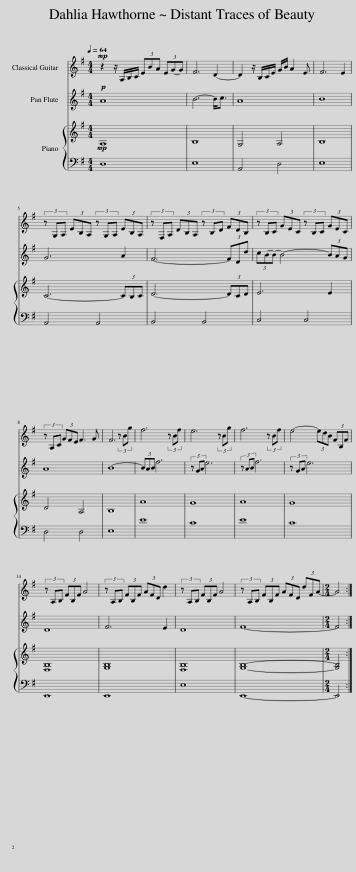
X:1
%%score 1 2 { 3 | 4 }
L:1/8
Q:1/4=64
M:4/4
I:linebreak $
K:G
V:1 treble
V:2 treble
V:3 treble
V:4 bass
V:1
!mp! z2 z/ A,/B,/C/ (3EBA (3EG-G | F6 D2- | D2 z/ B,/C/E/ G/B/ A2 E | F6 E2 |$ (3z G,A, (3EB,A, (3z G,A, (3EB,A, | %5
 (3z F,A, (3DB,A, (3z B,D (3FDB, | (3z B,C (3GEC (3z B,C (3GEC |$ (3z A,C (3GFE F3 G | F6 (3z Bg | f6 (3z Bf | %10
 e6 (3z Bg | f6 (3z Bf | e4- (3edB (3FB,F |$ (3z A,B, (3FB,F A4 | (3z A,B, (3FB,F (3AFD d2 | %15
 (3z A,B, (3FB,F A4 | (3z A,B, (3FB,F (3AFD (3dFA- |[M:2/4] A4 :| %18
V:2
!p! A8 | B6- B<c | A8 | B8 |$ G6 A2 | %5
 F6- (3FDd | (3cB-B- B4- (3BAG |$ A8 | B8- | (3BAB f6 | %10
 (3z GA e6 | (3z AB f6 | (3z GA e6 |$ D8 | F6 E2 | %15
 D8 | F8- |[M:2/4] F4 :| %18
V:3
 A,8 | B,8 | G,4 A,4 | B,8 |$ C6- (3CB,C | %5
 D6- (3DCD | E6 E2 |$ D4 A,4 | B,8 | A8 | %10
 G8 | A8 | G8 |$ [F,B,]8 | [G,B,]8 | %15
 [F,B,]8 | [G,B,]8- |[M:2/4] [G,B,]4 :| %18
V:4
!mp! D,8 | E,8 | A,,4 D,4 | E,8 |$ A,,4 A,,4 | %5
 B,,4 B,,4 | C,4 C,4 |$ D,4 D,4 | E,8 | E8 | %10
 C8 | E8 | C8 |$ E,,8 | E,,8 | %15
 E,8 | E,,8- |[M:2/4] E,,4 :| %18
